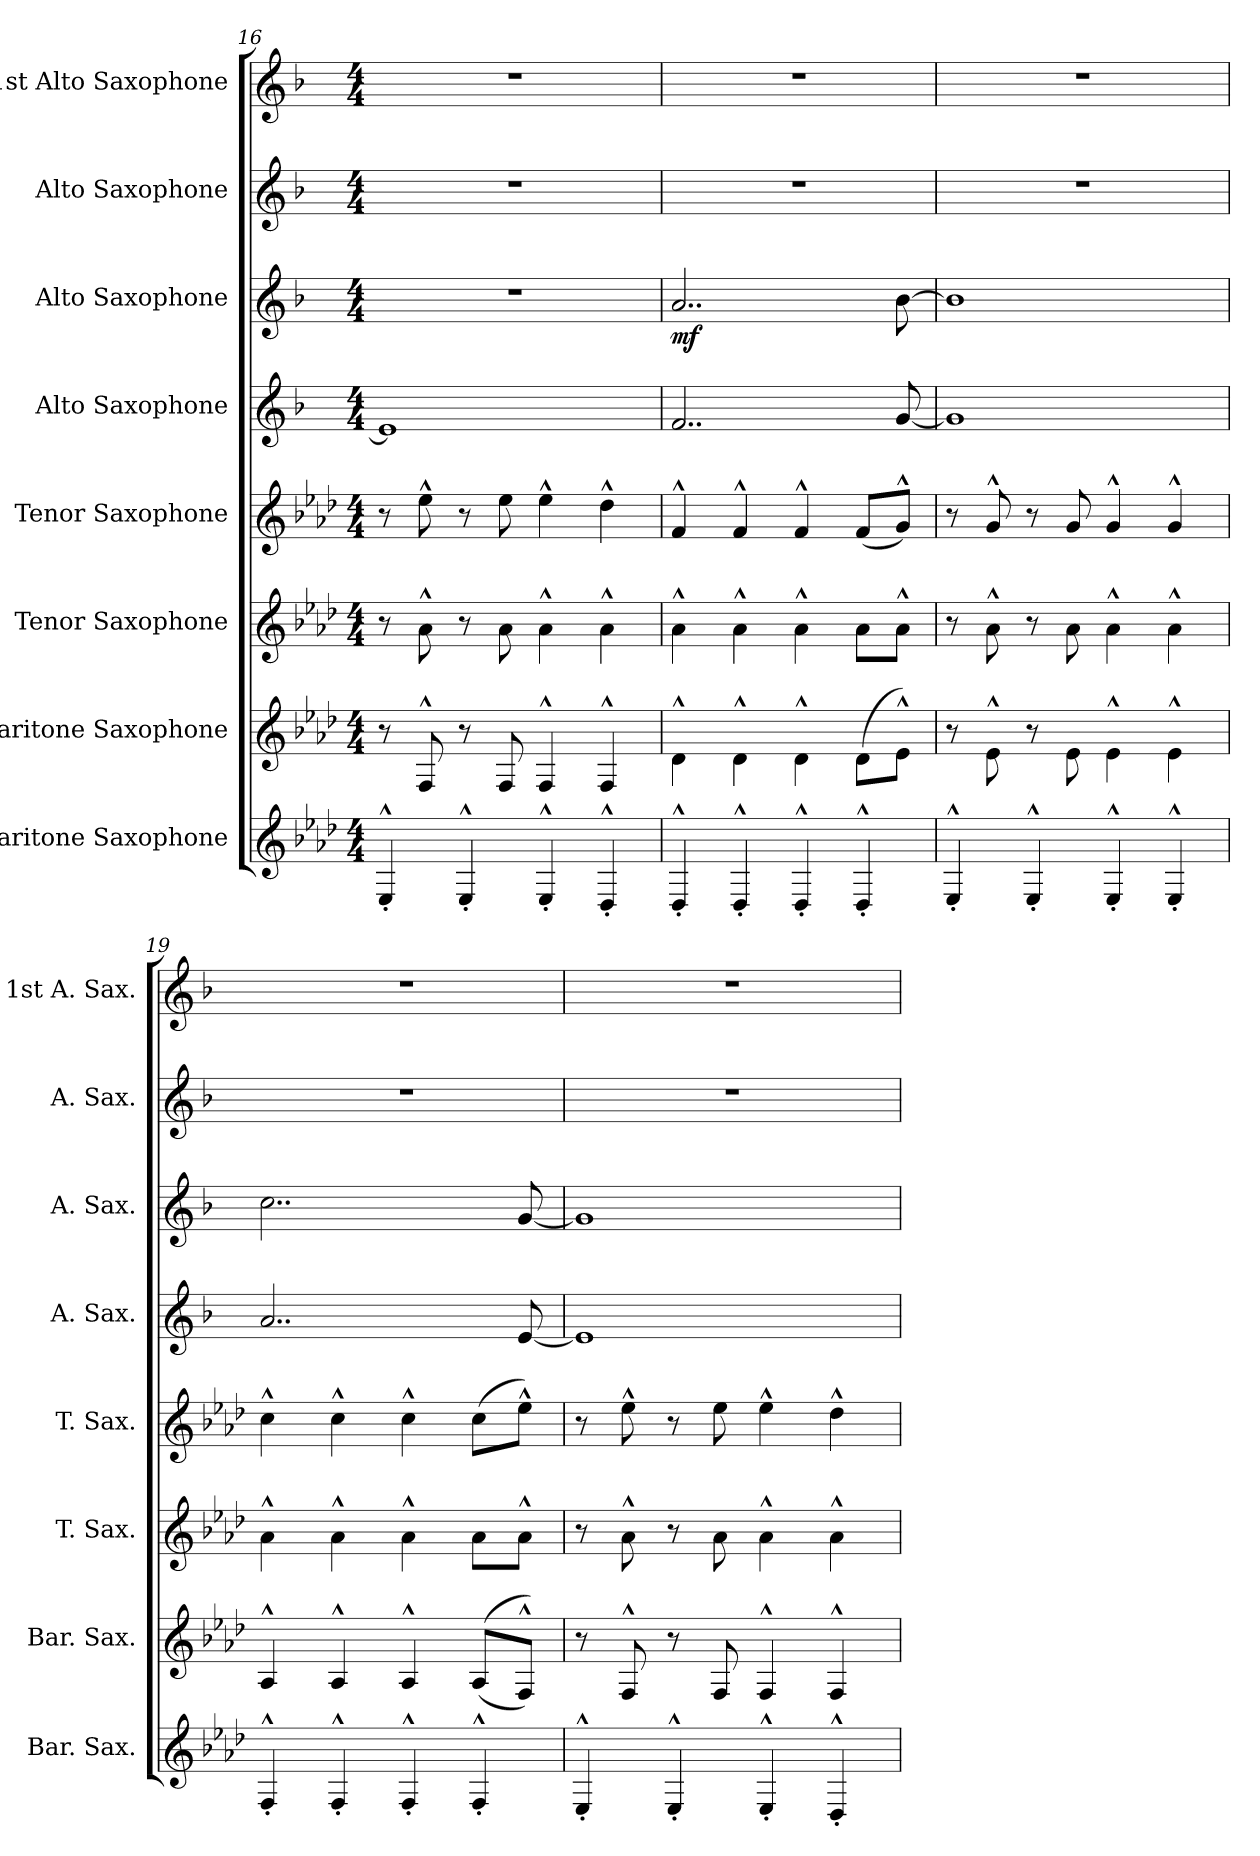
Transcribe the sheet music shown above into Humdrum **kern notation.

**kern	**kern	**kern	**kern	**kern	**kern	**dynam	**kern	**kern
*part8	*part7	*part6	*part5	*part4	*part3	*part3	*part2	*part1
*staff8	*staff7	*staff6	*staff5	*staff4	*staff3	*staff3	*staff2	*staff1
*I"Baritone Saxophone	*I"Baritone Saxophone	*I"Tenor Saxophone	*I"Tenor Saxophone	*I"Alto Saxophone	*I"Alto Saxophone	*	*I"Alto Saxophone	*I"1st Alto Saxophone
*I'Bar. Sax.	*I'Bar. Sax.	*I'T. Sax.	*I'T. Sax.	*I'A. Sax.	*I'A. Sax.	*	*I'A. Sax.	*I'1st A. Sax.
*clefG2	*clefG2	*clefG2	*clefG2	*clefG2	*clefG2	*	*clefG2	*clefG2
*ITrd12c21	*ITrd12c21	*ITrd8c14	*ITrd8c14	*ITrd5c9	*ITrd5c9	*	*ITrd5c9	*ITrd5c9
*k[b-e-a-d-]	*k[b-e-a-d-]	*k[b-e-a-d-]	*k[b-e-a-d-]	*k[b-e-a-d-]	*k[b-e-a-d-]	*	*k[b-e-a-d-]	*k[b-e-a-d-]
*M4/4	*M4/4	*M4/4	*M4/4	*M4/4	*M4/4	*	*M4/4	*M4/4
=16	=16	=16	=16	=16	=16	=16	=16	=16
4EE-^^'/	8r	8r	8r	1G]	1r	.	1r	1r
.	8FF^^/	8A-^^\	8e-^^\	.	.	.	.	.
4EE-^^'/	8r	8r	8r	.	.	.	.	.
.	8FF/	8A-\	8e-\	.	.	.	.	.
4EE-^^'/	4FF^^/	4A-^^\	4e-^^\	.	.	.	.	.
4DD-^^'/	4FF^^/	4A-^^\	4d-^^\	.	.	.	.	.
=17	=17	=17	=17	=17	=17	=17	=17	=17
!	!	!	!	!	!	!LO:DY:b	!	!
4DD-^^'/	4D-^^\	4A-^^\	4F^^/	2..A-/	2..c/	mf	1r	1r
4DD-^^'/	4D-^^\	4A-^^\	4F^^/	.	.	.	.	.
4DD-^^'/	4D-^^\	4A-^^\	4F^^/	.	.	.	.	.
4DD-^^'/	(8D-\L	8A-\L	(8F/L	.	.	.	.	.
.	8E-^^\J)	8A-^^\J	8G^^/J)	[8B-/	[8d-\	.	.	.
=18	=18	=18	=18	=18	=18	=18	=18	=18
4EE-^^'/	8r	8r	8r	1B-]	1d-]	.	1r	1r
.	8E-^^\	8A-^^\	8G^^/	.	.	.	.	.
4EE-^^'/	8r	8r	8r	.	.	.	.	.
.	8E-\	8A-\	8G/	.	.	.	.	.
4EE-^^'/	4E-^^\	4A-^^\	4G^^/	.	.	.	.	.
4EE-^^'/	4E-^^\	4A-^^\	4G^^/	.	.	.	.	.
!!LO:PB:g=z
=19	=19	=19	=19	=19	=19	=19	=19	=19
4FF^^'/	4AA-^^/	4A-^^\	4c^^\	2..c/	2..e-\	.	1r	1r
4FF^^'/	4AA-^^/	4A-^^\	4c^^\	.	.	.	.	.
4FF^^'/	4AA-^^/	4A-^^\	4c^^\	.	.	.	.	.
4FF^^'/	((8AA-/L	8A-\L	(8c\L	.	.	.	.	.
.	8FF^^/J))	8A-^^\J	8e-^^\J)	[8G/	[8B-/	.	.	.
=20	=20	=20	=20	=20	=20	=20	=20	=20
4EE-^^'/	8r	8r	8r	1G]	1B-]	.	1r	1r
.	8FF^^/	8A-^^\	8e-^^\	.	.	.	.	.
4EE-^^'/	8r	8r	8r	.	.	.	.	.
.	8FF/	8A-\	8e-\	.	.	.	.	.
4EE-^^'/	4FF^^/	4A-^^\	4e-^^\	.	.	.	.	.
4DD-^^'/	4FF^^/	4A-^^\	4d-^^\	.	.	.	.	.
=	=	=	=	=	=	=	=	=
*-	*-	*-	*-	*-	*-	*-	*-	*-
